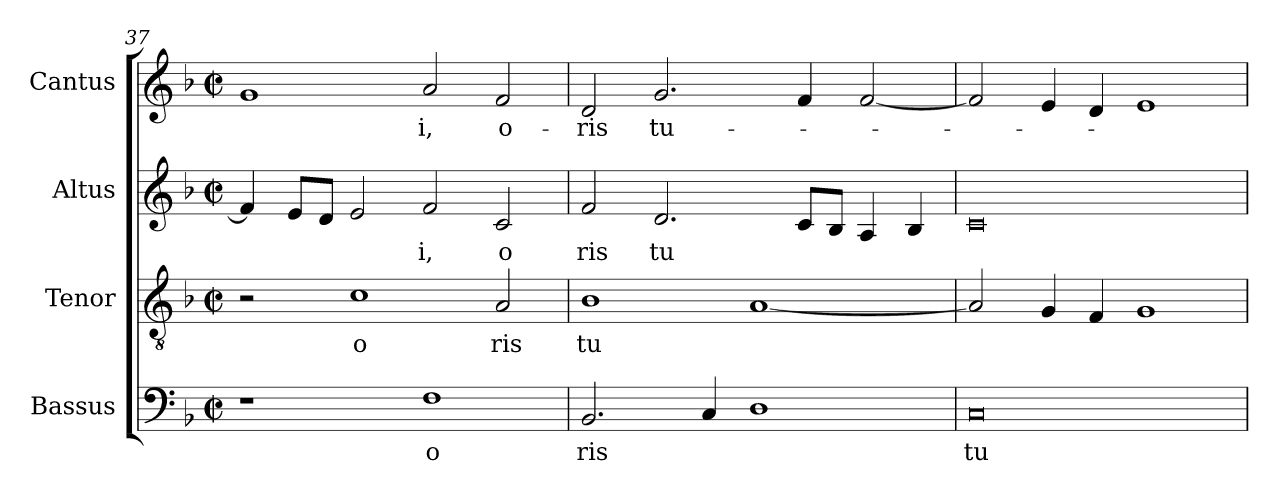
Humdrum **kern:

**kern	**text	**kern	**text	**kern	**text	**kern	**text
*part4	*part4	*part3	*part3	*part2	*part2	*part1	*part1
*staff4	*staff4	*staff3	*staff3	*staff2	*staff2	*staff1	*staff1
*I"Bassus	*	*I"Tenor	*	*I"Altus	*	*I"Cantus	*
*clefF4	*	*clefGv2	*	*clefG2	*	*clefG2	*
*k[b-]	*	*k[b-]	*	*k[b-]	*	*k[b-]	*
*F:	*	*F:	*	*F:	*	*F:	*
*M2/2	*	*M2/2	*	*M2/2	*	*M2/2	*
*met(c|)	*	*met(c|)	*	*met(c|)	*	*met(c|)	*
=37	=37	=37	=37	=37	=37	=37	=37
1r	.	2r	.	4f/]	.	1g	.
.	.	.	.	8e/L	.	.	.
.	.	.	.	8d/J	.	.	.
!	!	!	!LO:LY:b:cj	!	!	!	!
.	.	1c	o	2e/	.	.	.
!	!LO:LY:b:cj	!	!	!	!LO:LY:b:cj	!	!LO:LY:b:cj
1F	o	.	.	2f/	i,	2a/	-i,
!	!	!	!LO:LY:b:cj	!	!LO:LY:b:cj	!	!LO:LY:b:cj
.	.	2A/	ris	2c/	o	2f/	o-
=38	=38	=38	=38	=38	=38	=38	=38
!	!LO:LY:b:cj	!	!LO:LY:b:cj	!	!LO:LY:b:cj	!	!LO:LY:b:cj
2.BB-/	ris	1B-	tu	2f/	ris	2d/	-ris
!	!	!	!	!	!LO:LY:b:cj	!	!LO:LY:b:cj
.	.	.	.	2.d/	tu	2.g/	tu-
4C/	.	.	.	.	.	.	.
1D	.	[<1A	.	.	.	.	.
.	.	.	.	8c/L	.	4f/	.
.	.	.	.	8B-/J	.	.	.
.	.	.	.	4A/	.	[<2f/	.
.	.	.	.	4B-/	.	.	.
=39	=39	=39	=39	=39	=39	=39	=39
!	!LO:LY:b:cj	!	!	!	!	!	!
0C	tu	2A/]	.	0c	.	2f/]	.
.	.	4G/	.	.	.	4e/	.
.	.	4F/	.	.	.	4d/	.
.	.	1G	.	.	.	1e	.
=	=	=	=	=	=	=	=
*-	*-	*-	*-	*-	*-	*-	*-
